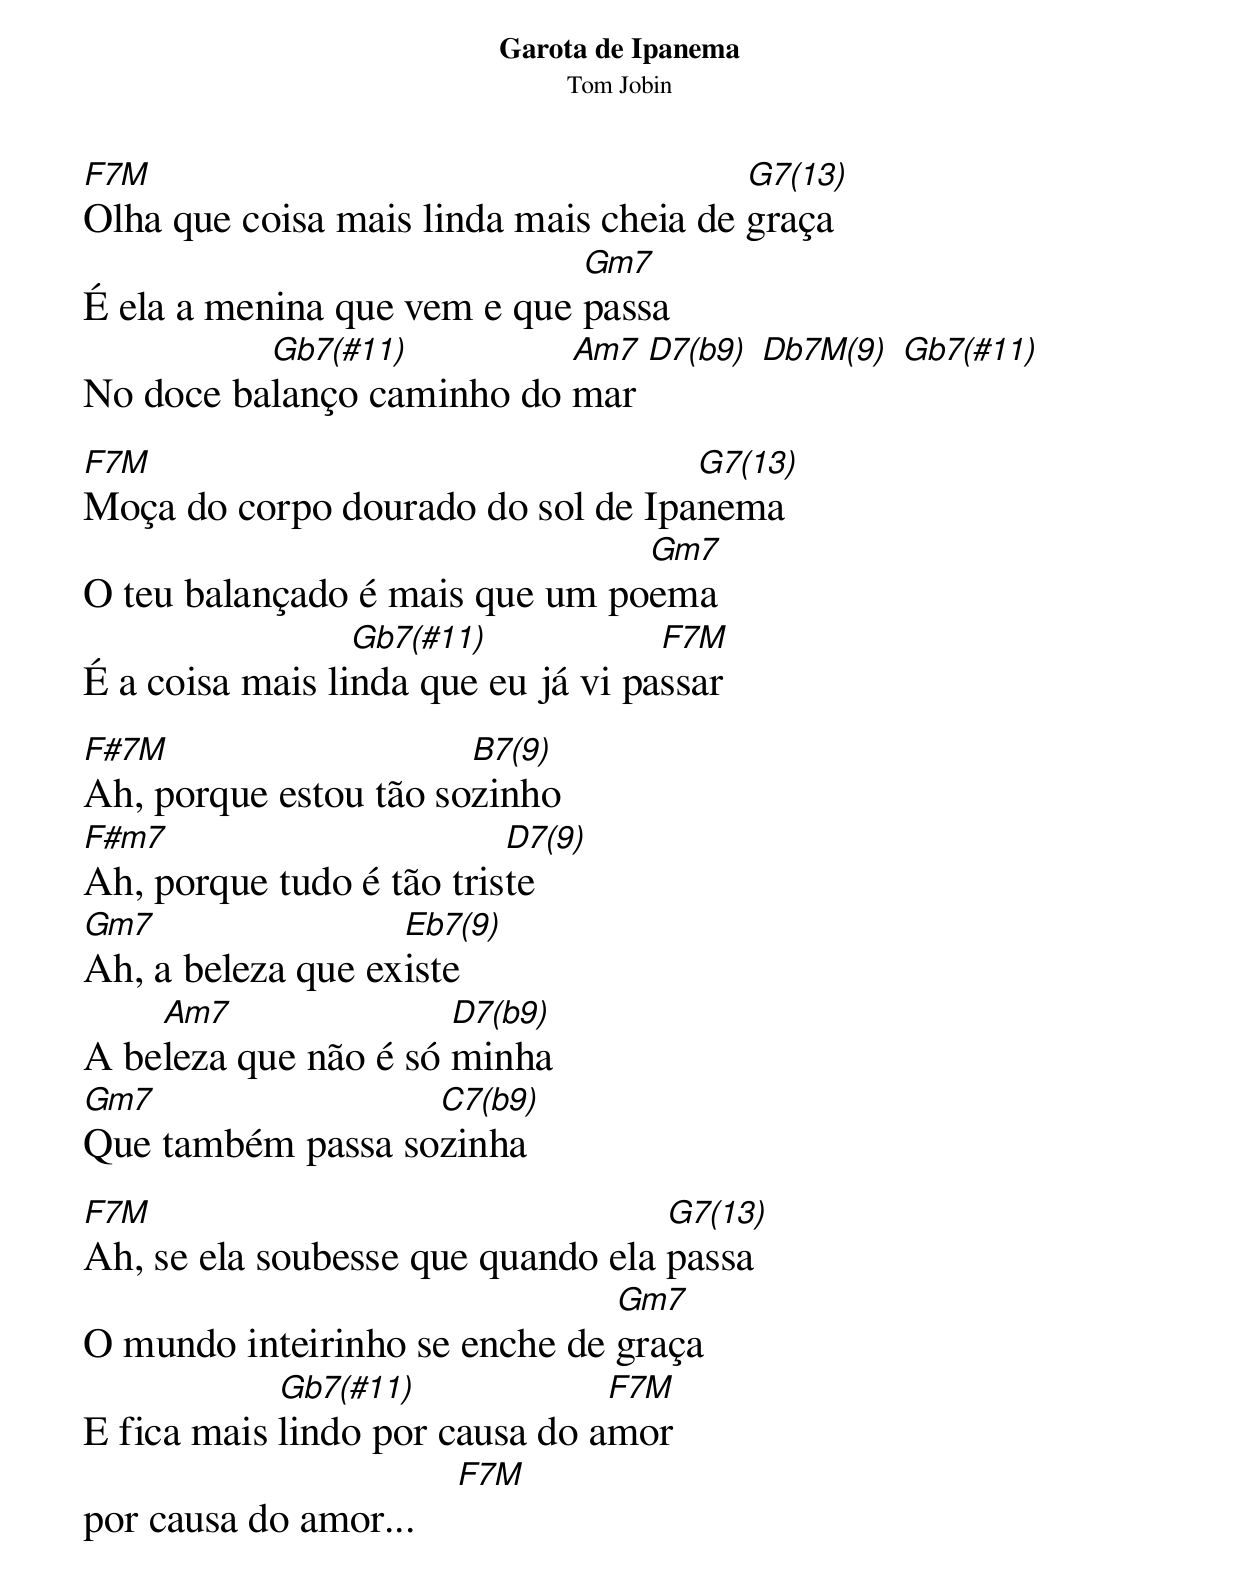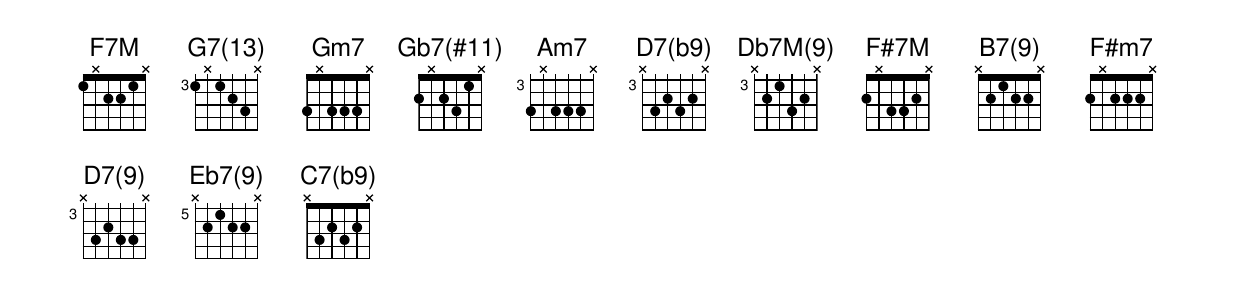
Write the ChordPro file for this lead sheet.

{textsize:20}
{chordsize:15}
{title:Garota de Ipanema}
{st: Tom Jobin}
{define: C7(9) 		base-fret 1 frets x 3 2 3 3 x }
{define: C7(b9) 	base-fret 1 frets x 3 2 3 2 x }
{define: B7(9) 		base-fret 1 frets x 2 1 2 2 x }
{define: B7(b9) 	base-fret 1 frets x 2 1 2 1 x }
{define: D7(9) 		base-fret 3 frets x 3 2 3 3 x }
{define: D7(b9) 	base-fret 3 frets x 3 2 3 2 x }
{define: Db7M(9) 	base-fret 3 frets x 2 1 3 2 x }
{define: Eb7(9) 	base-fret 5 frets x 2 1 2 2 x }
{define: F7M 		base-fret 1 frets 1 x 2 2 1 x }
{define: F#7M 		base-fret 1 frets 2 x 3 3 2 x }
{define: G7(13) 	base-fret 3 frets 1 x 1 2 3 x }
{define: Gb7(#11) 	base-fret 1 frets 2 x 2 3 1 x }
{define: F#m7 		base-fret 1 frets 2 x 2 2 2 x }
{define: Gm7 		base-fret 1 frets 3 x 3 3 3 x }
{define: Am7 		base-fret 3 frets 3 x 3 3 3 x }
{define: Bbm7 		base-fret 4 frets 3 x 3 3 3 x }
[F7M]Olha que coisa mais linda mais cheia de [G7(13)]graça
É ela a menina que vem e que [Gm7]passa
No doce ba[Gb7(#11)]lanço caminho do [Am7]mar [D7(b9)] [Db7M(9)] [Gb7(#11)]

[F7M]Moça do corpo dourado do sol de Ipa[G7(13)]nema
O teu balançado é mais que um po[Gm7]ema
É a coisa mais li[Gb7(#11)]nda que eu já vi pa[F7M]ssar

[F#7M]Ah, porque estou tão so[B7(9)]zinho
[F#m7]Ah, porque tudo é tão tris[D7(9)]te
[Gm7]Ah, a beleza que ex[Eb7(9)]iste
A be[Am7]leza que não é só [D7(b9)]minha
[Gm7]Que também passa so[C7(b9)]zinha

[F7M]Ah, se ela soubesse que quando ela [G7(13)]passa
O mundo inteirinho se enche de [Gm7]graça
E fica mais [Gb7(#11)]lindo por causa do a[F7M]mor
por causa do amor...    [F7M]
